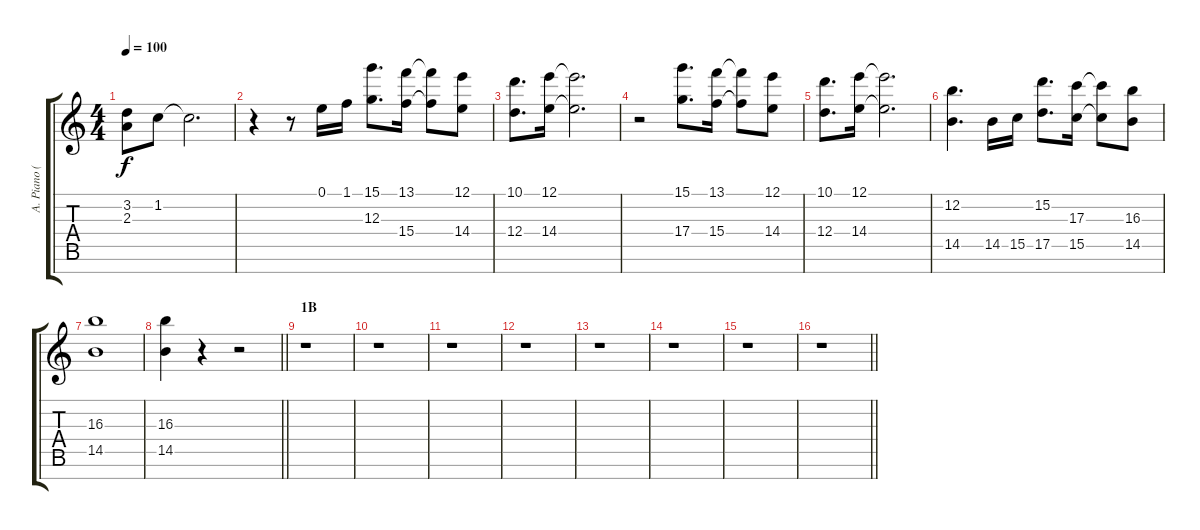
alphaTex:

\track ("A. Piano (Right Hand)" "A. Piano (") {instrument acousticgrandpiano}
\staff {score tabs}
\tuning (E5 B4 G4 D4 A3 E3 B2) {hide}
\ts (4 4)
\tempo 100
\clef g2
\ks c
(3.2 2.3).8{dy f} 1.2.8 1.2{t}.2{d} |
r.4 r.8 0.1.16 1.1.16 (15.1 12.3).8{d} (13.1 15.4).16 (13.1{t} 15.4{t}).8 (12.1 14.4).8 |
(10.1 12.4).8{d} (12.1 14.4).16 (12.1{t} 14.4{t}).2{d} |
r.2 (15.1 17.4).8{d} (13.1 15.4).16 (13.1{t} 15.4{t}).8 (12.1 14.4).8 |
(10.1 12.4).8{d} (12.1 14.4).16 (12.1{t} 14.4{t}).2{d} |
(12.2 14.5).4{d} 14.5.16 15.5.16 (15.2 17.5).8{d} (17.3 15.5).16 (17.3{t} 15.5{t}).8 (16.3 14.5).8 |
(16.3 14.5).1 |
\barLineRight lightlight
(16.3 14.5).4 r.4 r.2 |
\section ("" "1B")
r.1 |
r.1 |
r.1 |
r.1 |
r.1 |
r.1 |
r.1 |
\barLineRight lightlight
r.1
